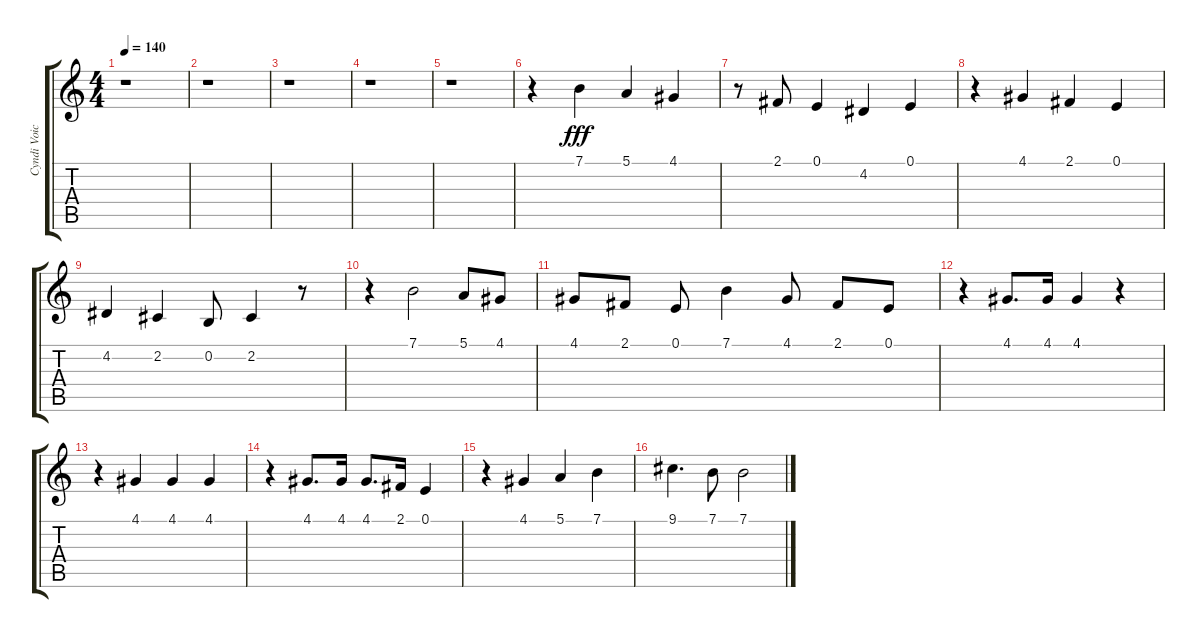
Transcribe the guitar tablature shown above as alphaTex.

\track ("Cyndi Voice" "Cyndi Voic") {instrument synthbrass1}
\staff {score tabs}
\tuning (E4 B3 G3 D3 A2 E2) {hide}
\ts (4 4)
\tempo 140
\clef g2
\ks c
r.1{dy f} |
r.1 |
r.1 |
r.1 |
r.1 |
r.4 7.1.4{dy fff} 5.1.4 4.1.4 |
r.8 2.1.8 0.1.4 4.2.4 0.1.4 |
r.4 4.1.4 2.1.4 0.1.4 |
4.2.4 2.2.4 0.2.8 2.2.4 r.8 |
r.4 7.1.2 5.1.8 4.1.8 |
4.1.8 2.1.8 0.1.8 7.1.4 4.1.8 2.1.8 0.1.8 |
r.4 4.1.8{d} 4.1.16 4.1.4 r.4 |
r.4 4.1.4 4.1.4 4.1.4 |
r.4 4.1.8{d} 4.1.16 4.1.8{d} 2.1.16 0.1.4 |
r.4 4.1.4 5.1.4 7.1.4 |
9.1.4{d} 7.1.8 7.1.2
